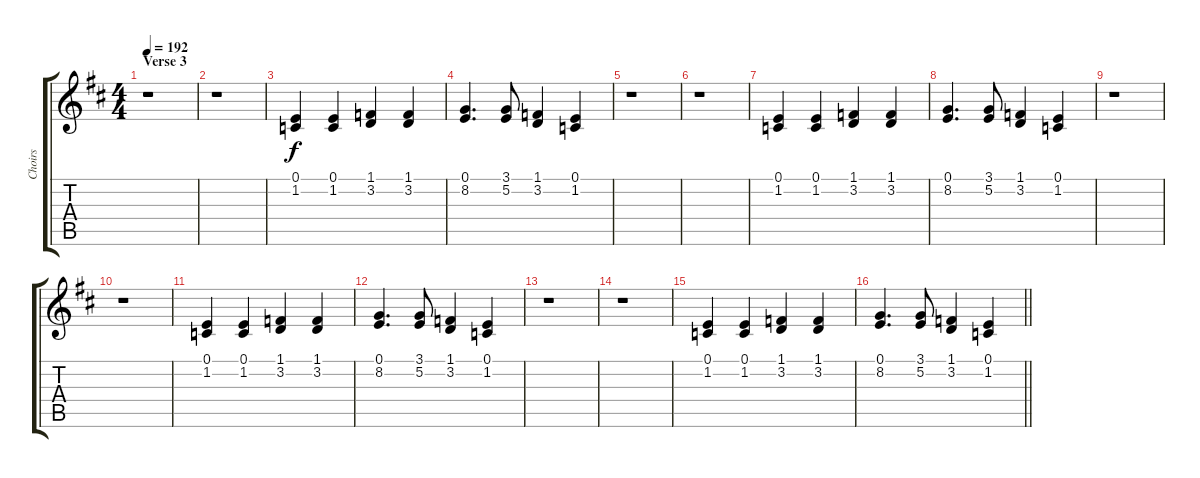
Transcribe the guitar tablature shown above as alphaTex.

\track ("Choirs" "Choirs") {instrument violin}
\staff {score tabs}
\tuning (E4 B3 G3 D3 A2 E2) {hide}
\ts (4 4)
\section ("" "Verse 3")
\tempo 192
\clef g2
\ks d
r.1{dy f} |
r.1 |
(0.1 1.2).4 (0.1 1.2).4 (1.1 3.2).4 (1.1 3.2).4 |
(0.1 8.2).4{d} (3.1 5.2).8 (1.1 3.2).4 (0.1 1.2).4 |
r.1 |
r.1 |
(0.1 1.2).4 (0.1 1.2).4 (1.1 3.2).4 (1.1 3.2).4 |
(0.1 8.2).4{d} (3.1 5.2).8 (1.1 3.2).4 (0.1 1.2).4 |
r.1 |
r.1 |
(0.1 1.2).4 (0.1 1.2).4 (1.1 3.2).4 (1.1 3.2).4 |
(0.1 8.2).4{d} (3.1 5.2).8 (1.1 3.2).4 (0.1 1.2).4 |
r.1 |
r.1 |
(0.1 1.2).4 (0.1 1.2).4 (1.1 3.2).4 (1.1 3.2).4 |
\barLineRight lightlight
(0.1 8.2).4{d} (3.1 5.2).8 (1.1 3.2).4 (0.1 1.2).4
